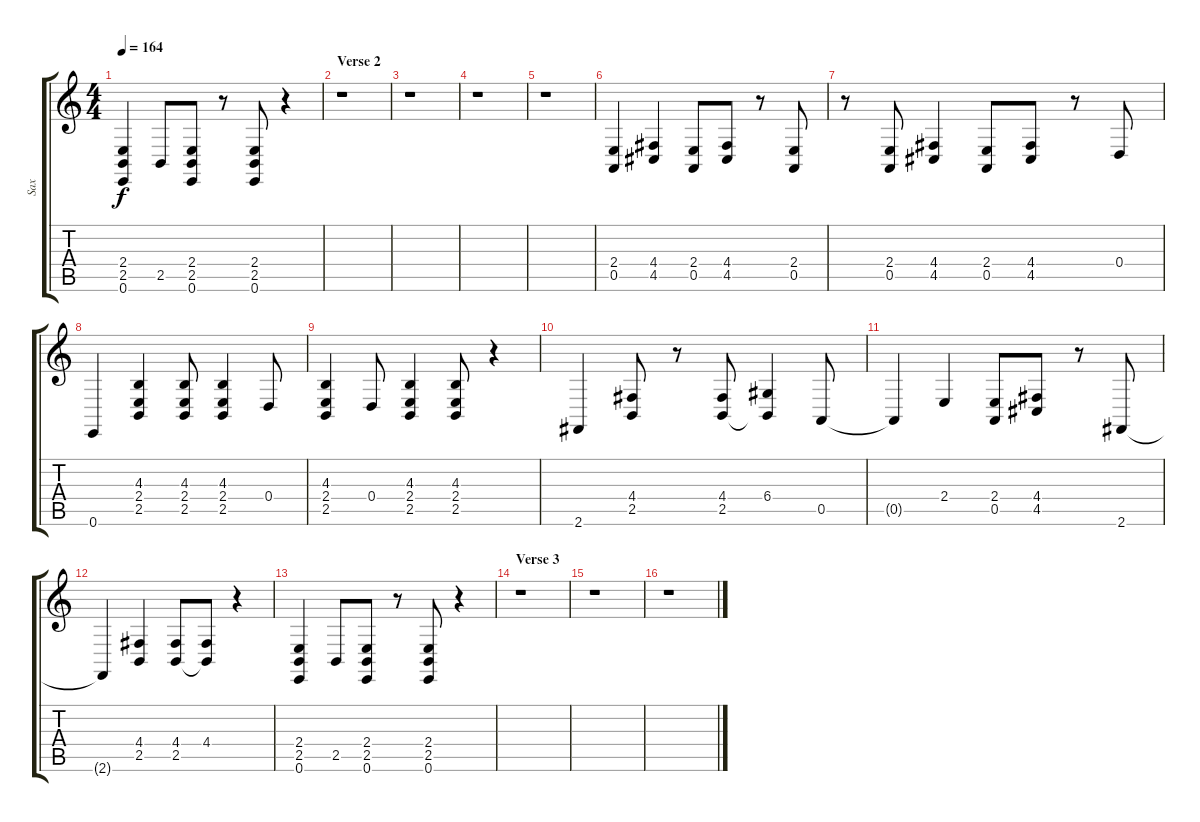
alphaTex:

\track ("Sax" "Sax") {instrument baritonesax}
\staff {score tabs}
\tuning (E4 B3 G3 D3 A2 E2) {hide}
\ts (4 4)
\tempo 164
\clef g2
\ks c
(2.4 2.5 0.6).4{dy f} 2.5.8 (2.4 2.5 0.6).8 r.8 (2.4 2.5 0.6).8 r.4 |
\section ("" "Verse 2")
r.1 |
r.1 |
r.1 |
r.1 |
(2.4 0.5).4 (4.4 4.5).4 (2.4 0.5).8 (4.4 4.5).8 r.8 (2.4 0.5).8 |
r.8 (2.4 0.5).8 (4.4 4.5).4 (2.4 0.5).8 (4.4 4.5).8 r.8 0.4.8 |
0.6.4 (4.3 2.4 2.5).4 (4.3 2.4 2.5).8 (4.3 2.4 2.5).4 0.4.8 |
(4.3 2.4 2.5).4 0.4.8 (4.3 2.4 2.5).4 (4.3 2.4 2.5).8 r.4 |
2.6.4 (4.4 2.5).8 r.8 (4.4 2.5).8 (6.4 2.5{t}).4 0.5.8 |
0.5{t}.4 2.4.4 (2.4 0.5).8 (4.4 4.5).8 r.8 2.6.8 |
2.6{t}.4 (4.4 2.5).4 (4.4 2.5).8 (4.4 2.5{t}).8 r.4 |
(2.4 2.5 0.6).4 2.5.8 (2.4 2.5 0.6).8 r.8 (2.4 2.5 0.6).8 r.4 |
\section ("" "Verse 3")
r.1 |
r.1 |
r.1
